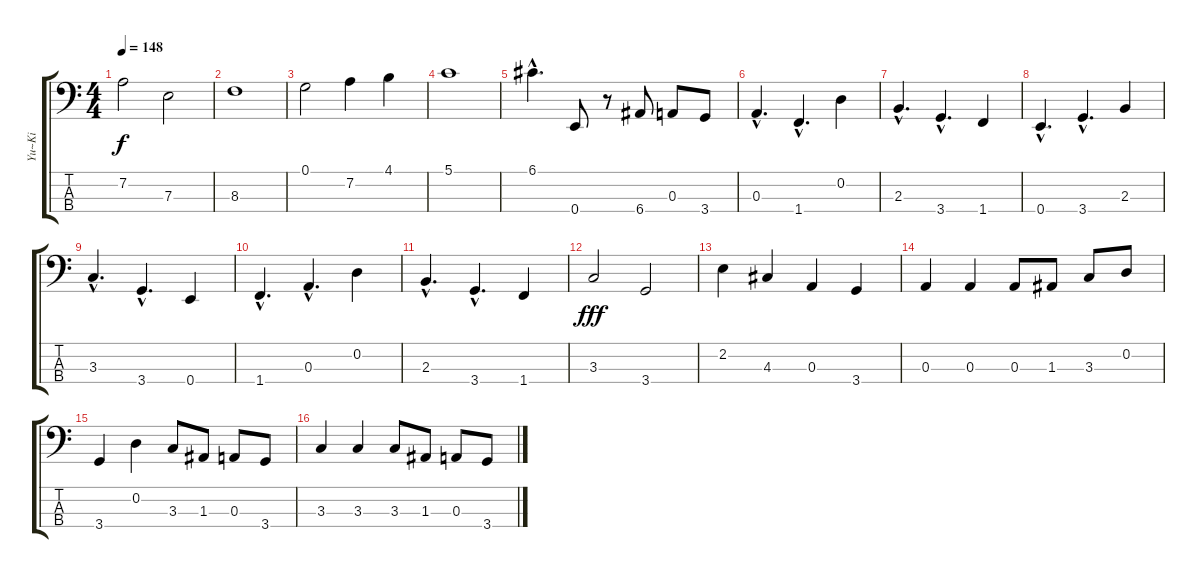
\track ("Yu~Ki" "Yu~Ki") {instrument electricbassfinger}
\staff {score tabs}
\tuning (G2 D2 A1 E1) {hide}
\ts (4 4)
\tempo 148
\clef f4
\ks c
7.2.2{dy f} 7.3.2 |
8.3.1 |
0.1.2 7.2.4 4.1.4 |
5.1.1 |
6.1{hac}.4{d} 0.4.8 r.8 6.4.8 0.3.8 3.4.8 |
0.3{hac}.4{d} 1.4{hac}.4{d} 0.2.4 |
2.3{hac}.4{d} 3.4{hac}.4{d} 1.4.4 |
0.4{hac}.4{d} 3.4{hac}.4{d} 2.3.4 |
3.3{hac}.4{d} 3.4{hac}.4{d} 0.4.4 |
1.4{hac}.4{d} 0.3{hac}.4{d} 0.2.4 |
2.3{hac}.4{d} 3.4{hac}.4{d} 1.4.4 |
3.3.2{dy fff} 3.4.2 |
2.2.4 4.3.4 0.3.4 3.4.4 |
0.3.4 0.3.4 0.3.8 1.3.8 3.3.8 0.2.8 |
3.4.4 0.2.4 3.3.8 1.3.8 0.3.8 3.4.8 |
3.3.4 3.3.4 3.3.8 1.3.8 0.3.8 3.4.8
